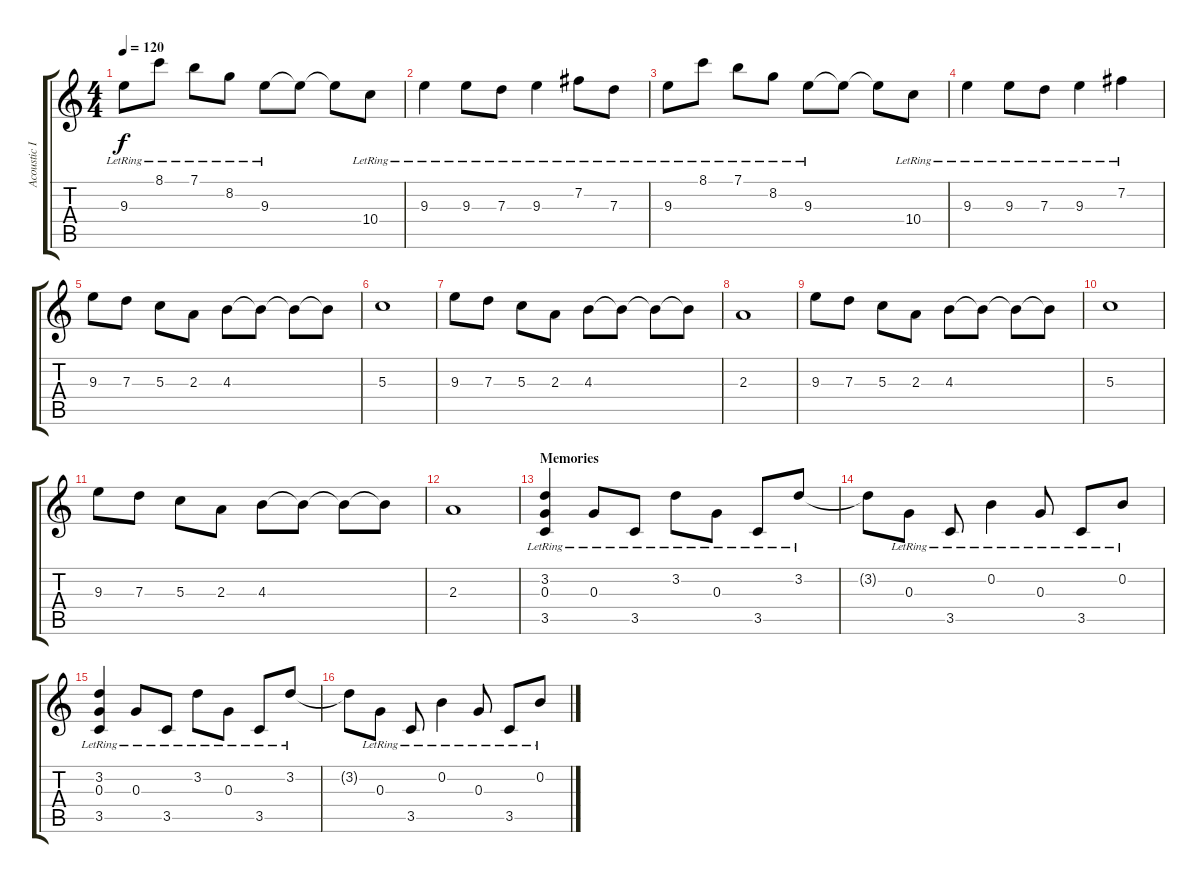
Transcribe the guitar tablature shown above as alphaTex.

\track ("Acoustic I" "Acoustic I") {instrument acousticguitarnylon}
\staff {score tabs}
\tuning (E4 B3 G3 D3 A2 E2) {hide}
\ts (4 4)
\tempo 120
\clef g2
\ks c
9.3{lr}.8{dy f} 8.1{lr}.8 7.1{lr}.8 8.2{lr}.8 9.3{lr}.8 9.3{t}.8 9.3{t}.8 10.4{lr}.8 |
9.3{lr}.4 9.3{lr}.8 7.3{lr}.8 9.3{lr}.4 7.2{lr}.8 7.3{lr}.8 |
9.3{lr}.8 8.1{lr}.8 7.1{lr}.8 8.2{lr}.8 9.3{lr}.8 9.3{t}.8 9.3{t}.8 10.4{lr}.8 |
9.3{lr}.4 9.3{lr}.8 7.3{lr}.8 9.3{lr}.4 7.2{lr}.4 |
9.3.8 7.3.8 5.3.8 2.3.8 4.3.8 4.3{t}.8 4.3{t}.8 4.3{t}.8 |
5.3.1 |
9.3.8 7.3.8 5.3.8 2.3.8 4.3.8 4.3{t}.8 4.3{t}.8 4.3{t}.8 |
2.3.1 |
9.3.8 7.3.8 5.3.8 2.3.8 4.3.8 4.3{t}.8 4.3{t}.8 4.3{t}.8 |
5.3.1 |
9.3.8 7.3.8 5.3.8 2.3.8 4.3.8 4.3{t}.8 4.3{t}.8 4.3{t}.8 |
2.3.1 |
\section ("" "Memories")
(3.2{lr} 0.3{lr} 3.5{lr}).4 0.3{lr}.8 3.5{lr}.8 3.2{lr}.8 0.3{lr}.8 3.5{lr}.8 3.2{lr}.8 |
3.2{t}.8 0.3{lr}.8 3.5{lr}.8 0.2{lr}.4 0.3{lr}.8 3.5{lr}.8 0.2{lr}.8 |
(3.2{lr} 0.3{lr} 3.5{lr}).4 0.3{lr}.8 3.5{lr}.8 3.2{lr}.8 0.3{lr}.8 3.5{lr}.8 3.2{lr}.8 |
3.2{t}.8 0.3{lr}.8 3.5{lr}.8 0.2{lr}.4 0.3{lr}.8 3.5{lr}.8 0.2{lr}.8
